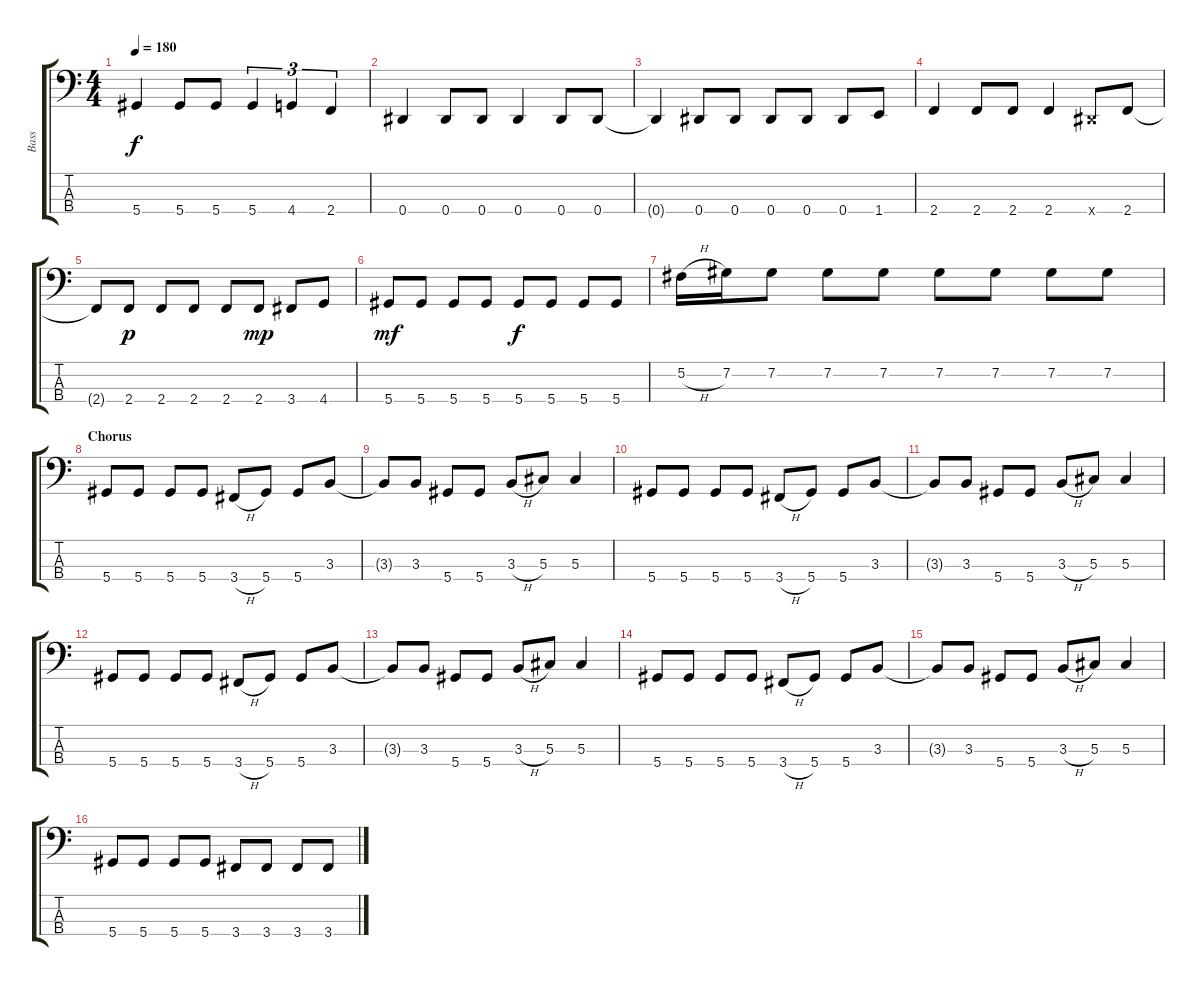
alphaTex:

\track ("Bass" "Bass") {instrument electricbasspick}
\staff {score tabs}
\tuning (Gb2 Db2 Ab1 Eb1) {hide}
\ts (4 4)
\tempo 180
\clef f4
\ks c
5.4{t}.4{dy f} 5.4.8 5.4.8 5.4.4{tu (3 2)} 4.4.4{tu (3 2)} 2.4.4{tu (3 2)} |
0.4.4 0.4.8 0.4.8 0.4.4 0.4.8 0.4.8 |
0.4{t}.4 0.4.8 0.4.8 0.4.8 0.4.8 0.4.8 1.4.8 |
2.4.4 2.4.8 2.4.8 2.4.4 0.4{x}.8 2.4.8 |
2.4{t}.8 2.4.8{dy p} 2.4.8 2.4.8 2.4.8 2.4.8{dy mp} 3.4.8 4.4.8 |
5.4.8{dy mf} 5.4.8 5.4.8 5.4.8 5.4.8{dy f} 5.4.8 5.4.8 5.4.8 |
5.2{h}.16 7.2.16 7.2.8 7.2.8 7.2.8 7.2.8 7.2.8 7.2.8 7.2.8 |
\section ("" "Chorus")
5.4.8 5.4.8 5.4.8 5.4.8 3.4{h}.8 5.4.8 5.4.8 3.3.8 |
3.3{t}.8 3.3.8 5.4.8 5.4.8 3.3{h}.8 5.3.8 5.3.4 |
5.4.8 5.4.8 5.4.8 5.4.8 3.4{h}.8 5.4.8 5.4.8 3.3.8 |
3.3{t}.8 3.3.8 5.4.8 5.4.8 3.3{h}.8 5.3.8 5.3.4 |
5.4.8 5.4.8 5.4.8 5.4.8 3.4{h}.8 5.4.8 5.4.8 3.3.8 |
3.3{t}.8 3.3.8 5.4.8 5.4.8 3.3{h}.8 5.3.8 5.3.4 |
5.4.8 5.4.8 5.4.8 5.4.8 3.4{h}.8 5.4.8 5.4.8 3.3.8 |
3.3{t}.8 3.3.8 5.4.8 5.4.8 3.3{h}.8 5.3.8 5.3.4 |
5.4.8 5.4.8 5.4.8 5.4.8 3.4.8 3.4.8 3.4.8 3.4.8
